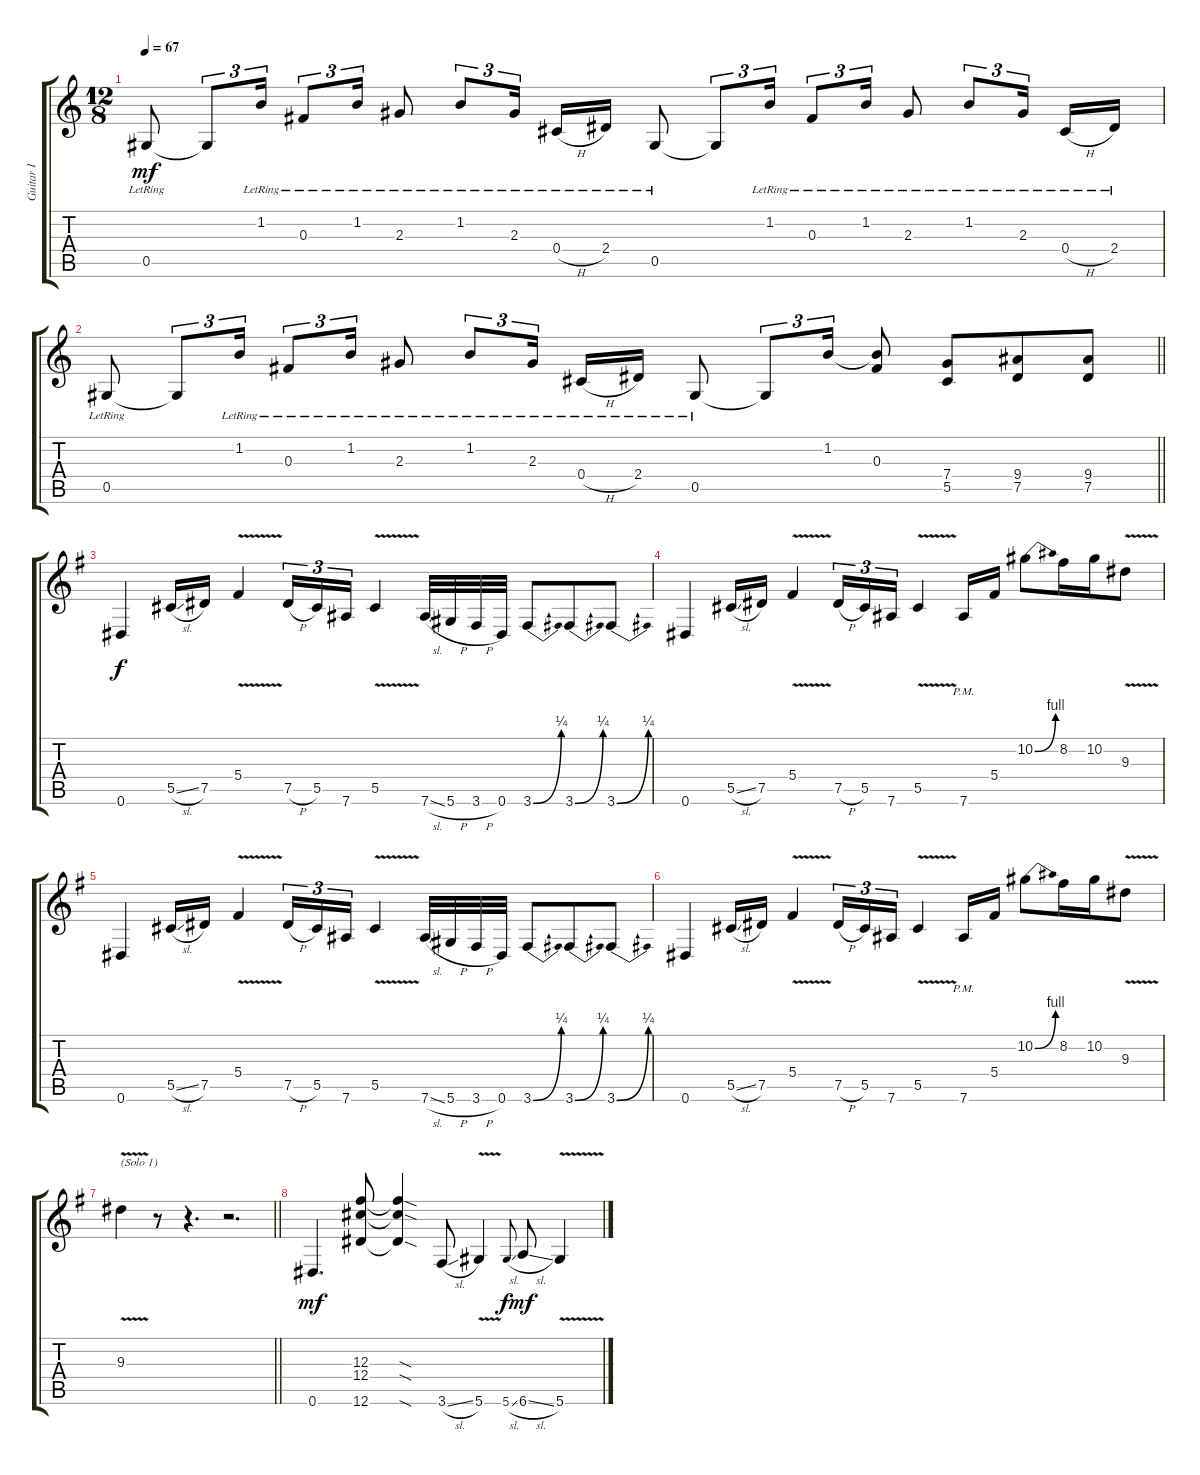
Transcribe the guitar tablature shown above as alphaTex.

\track ("Guitar I" "Guitar I") {instrument distortionguitar}
\staff {score tabs}
\tuning (Eb4 Bb3 Gb3 Db3 Ab2 Eb2) {hide}
\ts (12 8)
\tempo 67
\clef g2
\ks aminor
0.5{lr}.8{dy mf} 0.5{t}.8{tu (3 2)} 1.2{lr}.16{tu (3 2)} 0.3{lr}.8{tu (3 2)} 1.2{lr}.16{tu (3 2)} 2.3{lr}.8 1.2{lr}.8{tu (3 2)} 2.3{lr}.16{tu (3 2) beam splitsecondary} 0.4{h lr}.16 2.4{lr}.16 0.5{lr}.8 0.5{t}.8{tu (3 2)} 1.2{lr}.16{tu (3 2)} 0.3{lr}.8{tu (3 2)} 1.2{lr}.16{tu (3 2)} 2.3{lr}.8 1.2{lr}.8{tu (3 2)} 2.3{lr}.16{tu (3 2) beam splitsecondary} 0.4{h lr}.16 2.4{lr}.16 |
\barLineRight lightlight
0.5{lr}.8 0.5{t}.8{tu (3 2)} 1.2{lr}.16{tu (3 2)} 0.3{lr}.8{tu (3 2)} 1.2{lr}.16{tu (3 2)} 2.3{lr}.8 1.2{lr}.8{tu (3 2)} 2.3{lr}.16{tu (3 2) beam splitsecondary} 0.4{h lr}.16 2.4{lr}.16 0.5{lr}.8 0.5{t}.8{tu (3 2)} 1.2.16{tu (3 2)} (1.2{t} 0.3).8 (7.4 5.5).8 (9.4 7.5).8 (9.4 7.5).8 |
\section ("" "")
\ks eminor
0.6.4{dy f} 5.5{sl}.16 7.5.16 5.4{v}.4 7.5{h}.16{tu (3 2)} 5.5.16{tu (3 2)} 7.6.16{tu (3 2)} 5.5{v}.4 7.6{sl}.32 5.6{h}.32 3.6{h}.32 0.6.32 3.6{be (bend 0 0 60 1)}.8 3.6{be (bend 0 0 60 1)}.8 3.6{be (bend 0 0 60 1)}.8 |
0.6.4 5.5{sl}.16 7.5.16 5.4{v}.4 7.5{h}.16{tu (3 2)} 5.5.16{tu (3 2)} 7.6.16{tu (3 2)} 5.5{v}.4 7.6{pm}.16 5.4.16 10.2{be (bend 0 0 60 4)}.8 8.2.16 10.2.16 9.3{v}.8 |
0.6.4 5.5{sl}.16 7.5.16 5.4{v}.4 7.5{h}.16{tu (3 2)} 5.5.16{tu (3 2)} 7.6.16{tu (3 2)} 5.5{v}.4 7.6{sl}.32 5.6{h}.32 3.6{h}.32 0.6.32 3.6{be (bend 0 0 60 1)}.8 3.6{be (bend 0 0 60 1)}.8 3.6{be (bend 0 0 60 1)}.8 |
0.6.4 5.5{sl}.16 7.5.16 5.4{v}.4 7.5{h}.16{tu (3 2)} 5.5.16{tu (3 2)} 7.6.16{tu (3 2)} 5.5{v}.4 7.6{pm}.16 5.4.16 10.2{be (bend 0 0 60 4)}.8 8.2.16 10.2.16 9.3{v}.8 |
\barLineRight lightlight
9.3{v}.4{txt "(Solo 1)"} r.8 r.4{d} r.2{d} |
\section ("" "")
0.6.4{d dy mf} (12.3 12.4 12.6).8 (12.3{sod t} 12.4{sod t} 12.6{sod t}).4 3.6{sl}.8 5.6{v}.4 5.6{sl}.8{gr onbeat dy f} 6.6{sl}.8{dy mf} 5.6{v}.4
